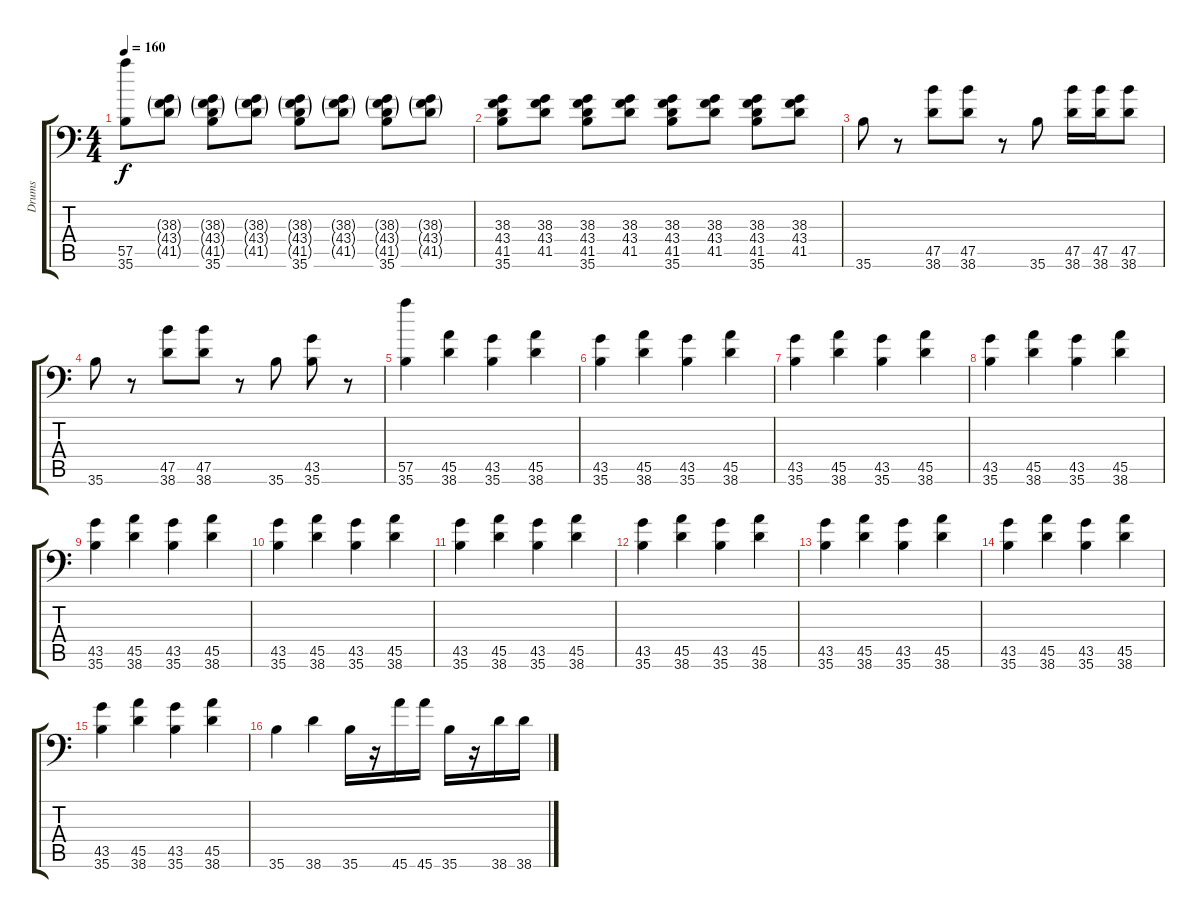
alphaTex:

\track ("Drums" "Drums") {instrument acousticgrandpiano}
\staff {score tabs}
\tuning (C-1 C-1 C-1 C-1 C-1 C-1) {hide}
\ts (4 4)
\tempo 160
\clef f4
\ks c
(57.5 35.6).8{dy f} (38.3{g} 43.4{g} 41.5{g}).8 (38.3{g} 43.4{g} 41.5{g} 35.6).8 (38.3{g} 43.4{g} 41.5{g}).8 (38.3{g} 43.4{g} 41.5{g} 35.6).8 (38.3{g} 43.4{g} 41.5{g}).8 (38.3{g} 43.4{g} 41.5{g} 35.6).8 (38.3{g} 43.4{g} 41.5{g}).8 |
(38.3 43.4 41.5 35.6).8 (38.3 43.4 41.5).8 (38.3 43.4 41.5 35.6).8 (38.3 43.4 41.5).8 (38.3 43.4 41.5 35.6).8 (38.3 43.4 41.5).8 (38.3 43.4 41.5 35.6).8 (38.3 43.4 41.5).8 |
35.6.8 r.8 (47.5 38.6).8 (47.5 38.6).8 r.8 35.6.8 (47.5 38.6).16 (47.5 38.6).16 (47.5 38.6).8 |
35.6.8 r.8 (47.5 38.6).8 (47.5 38.6).8 r.8 35.6.8 (43.5 35.6).8 r.8 |
(57.5 35.6).4 (45.5 38.6).4 (43.5 35.6).4 (45.5 38.6).4 |
(43.5 35.6).4 (45.5 38.6).4 (43.5 35.6).4 (45.5 38.6).4 |
(43.5 35.6).4 (45.5 38.6).4 (43.5 35.6).4 (45.5 38.6).4 |
(43.5 35.6).4 (45.5 38.6).4 (43.5 35.6).4 (45.5 38.6).4 |
(43.5 35.6).4 (45.5 38.6).4 (43.5 35.6).4 (45.5 38.6).4 |
(43.5 35.6).4 (45.5 38.6).4 (43.5 35.6).4 (45.5 38.6).4 |
(43.5 35.6).4 (45.5 38.6).4 (43.5 35.6).4 (45.5 38.6).4 |
(43.5 35.6).4 (45.5 38.6).4 (43.5 35.6).4 (45.5 38.6).4 |
(43.5 35.6).4 (45.5 38.6).4 (43.5 35.6).4 (45.5 38.6).4 |
(43.5 35.6).4 (45.5 38.6).4 (43.5 35.6).4 (45.5 38.6).4 |
(43.5 35.6).4 (45.5 38.6).4 (43.5 35.6).4 (45.5 38.6).4 |
35.6.4 38.6.4 35.6.16 r.16 45.6.16 45.6.16 35.6.16 r.16 38.6.16 38.6.16
